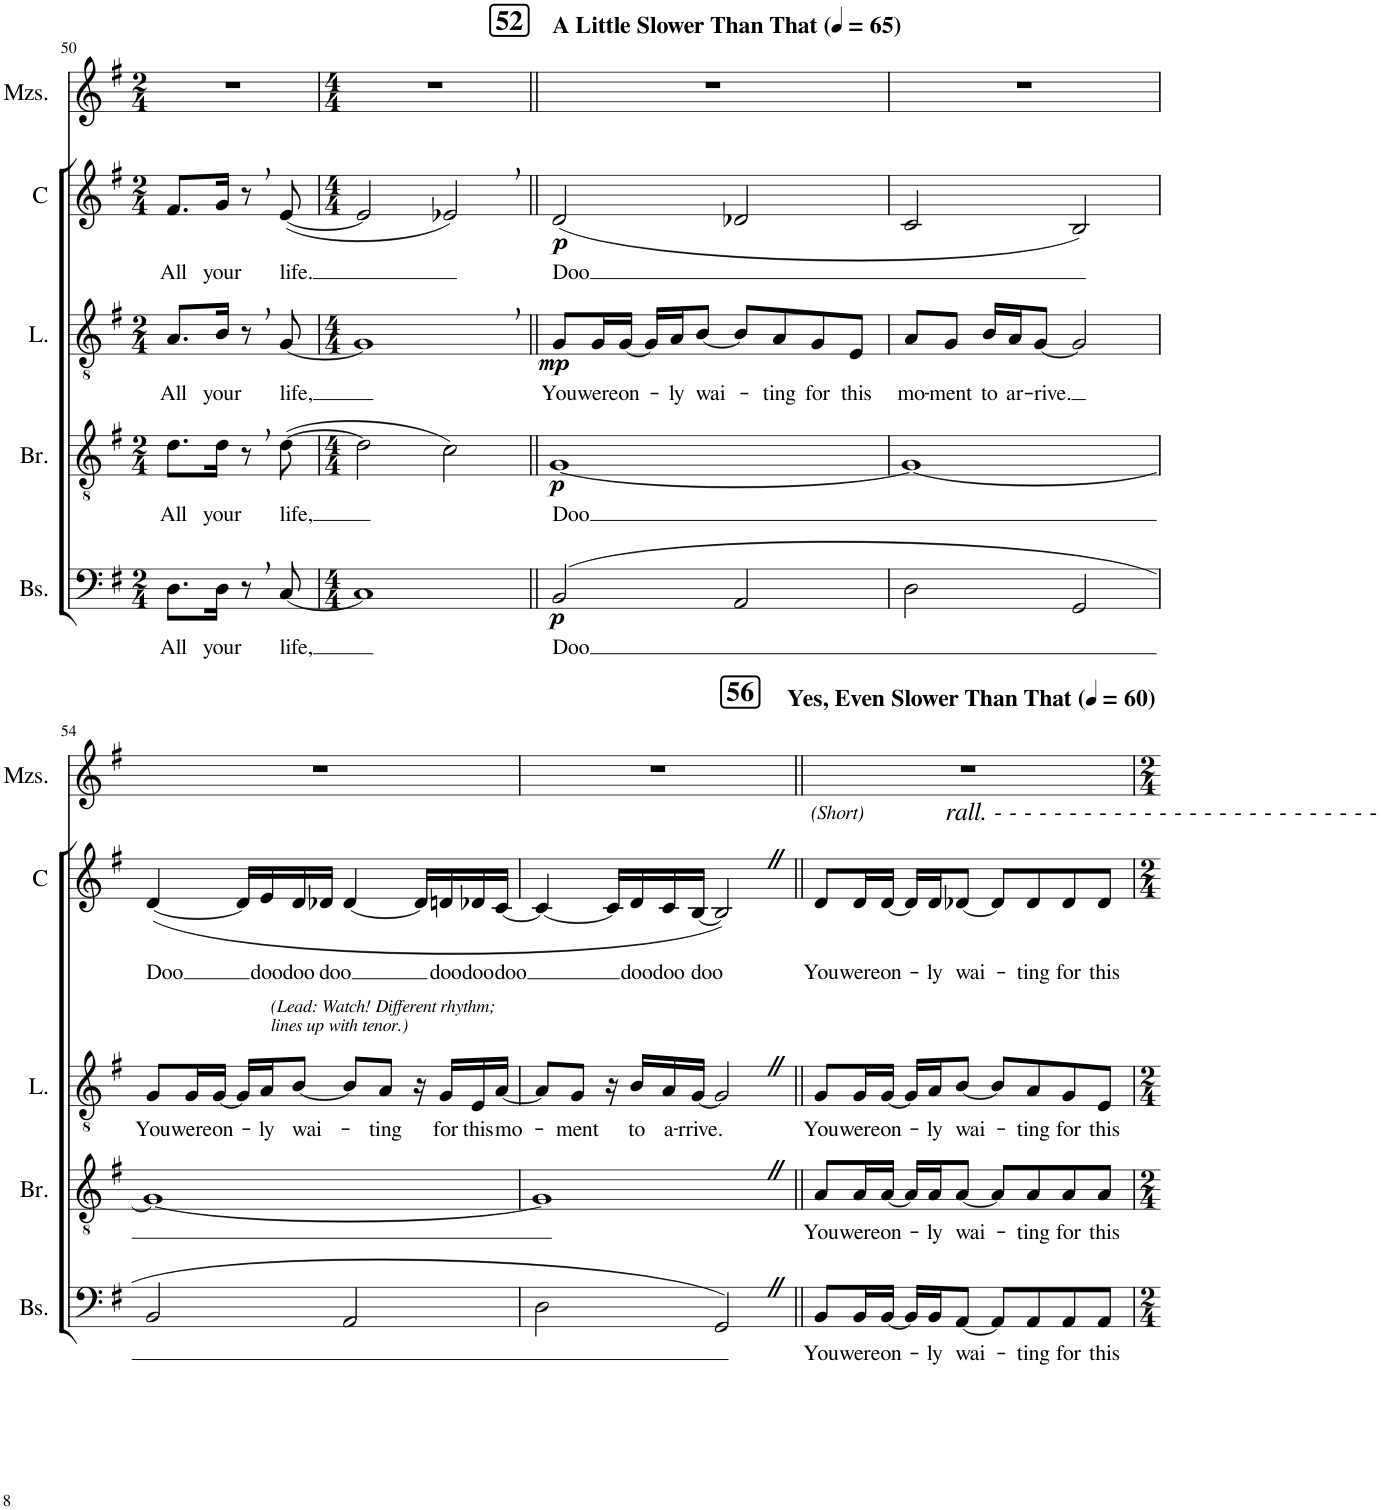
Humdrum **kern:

**kern	**text	**dynam	**kern	**text	**dynam	**kern	**text	**dynam	**kern	**text	**dynam	**kern
*part5	*part5	*part5	*part4	*part4	*part4	*part3	*part3	*part3	*part2	*part2	*part2	*part1
*staff5	*staff5	*staff5	*staff4	*staff4	*staff4	*staff3	*staff3	*staff3	*staff2	*staff2	*staff2	*staff1
*I"Bass	*	*	*I"Baritone	*	*	*I"Lead	*	*	*I"Contralto	*	*	*I"Mezzo-soprano
*I'Bs.	*	*	*I'Br.	*	*	*I'L.	*	*	*I'C	*	*	*I'Mzs.
!!LO:PB:g=z
*clefF4	*	*	*clefGv2	*	*	*clefGv2	*	*	*clefG2	*	*	*clefG2
*k[f#]	*	*	*k[f#]	*	*	*k[f#]	*	*	*k[f#]	*	*	*k[f#]
*M2/4	*	*	*M2/4	*	*	*M2/4	*	*	*M2/4	*	*	*M2/4
=50	=50	=50	=50	=50	=50	=50	=50	=50	=50	=50	=50	=50
!	!LO:LY:b	!	!	!LO:LY:b	!	!	!LO:LY:b	!	!	!LO:LY:b	!	!
8.D\L	All	.	8.d\L	All	.	8.A/L	All	.	8.f#/L	All	.	2r
!	!LO:LY:b	!	!	!LO:LY:b	!	!	!LO:LY:b	!	!	!LO:LY:b	!	!
16D\Jk	your	.	16d\Jk	your	.	16B/Jk	your	.	16g/Jk	your	.	.
8r	.	.	8r	.	.	8r	.	.	8r	.	.	.
!	!LO:LY:b	!	!	!LO:LY:b	!	!	!LO:LY:b	!	!	!LO:LY:b	!	!
[8C/	life,	.	([8d\	life,	.	[8G/	life,	.	([8e/	life.	.	.
=51	=51	=51	=51	=51	=51	=51	=51	=51	=51	=51	=51	=51
*M4/4	*	*	*M4/4	*	*	*M4/4	*	*	*M4/4	*	*	*M4/4
1C]	.	.	2d\]	.	.	1G,]	.	.	2e/]	.	.	1r
.	.	.	2c\)	.	.	.	.	.	2e-X,/)	.	.	.
=52||	=52||	=52||	=52||	=52||	=52||	=52||	=52||	=52||	=52||	=52||	=52||	=52||
!!LO:REH:place=s1:a:B:cj:fs=14:t=52
*	*	*	*	*	*	*	*	*	*	*	*	*MM65
!	!	!	!	!	!	!	!	!	!	!	!	!LO:TX:a:B:t=A Little Slower Than That
!	!LO:LY:b	!LO:DY:b	!	!LO:LY:b	!LO:DY:b	!	!LO:LY:b	!LO:DY:b	!	!LO:LY:b	!LO:DY:b	!
(2BB/	Doo	p	[1G	Doo	p	8G/L	You	mp	(2d/	Doo	p	1r
!	!	!	!	!	!	!	!LO:LY:b	!	!	!	!	!
.	.	.	.	.	.	16G/L	were	.	.	.	.	.
!	!	!	!	!	!	!	!LO:LY:b	!	!	!	!	!
.	.	.	.	.	.	[16G/JJ	on-	.	.	.	.	.
.	.	.	.	.	.	16G/LL]	.	.	.	.	.	.
!	!	!	!	!	!	!	!LO:LY:b	!	!	!	!	!
.	.	.	.	.	.	16A/J	-ly	.	.	.	.	.
!	!	!	!	!	!	!	!LO:LY:b	!	!	!	!	!
.	.	.	.	.	.	[8B/J	wai-	.	.	.	.	.
2AA/	.	.	.	.	.	8B/L]	.	.	2d-X/	.	.	.
!	!	!	!	!	!	!	!LO:LY:b	!	!	!	!	!
.	.	.	.	.	.	8A/	-ting	.	.	.	.	.
!	!	!	!	!	!	!	!LO:LY:b	!	!	!	!	!
.	.	.	.	.	.	8G/	for	.	.	.	.	.
!	!	!	!	!	!	!	!LO:LY:b	!	!	!	!	!
.	.	.	.	.	.	8E/J	this	.	.	.	.	.
=53	=53	=53	=53	=53	=53	=53	=53	=53	=53	=53	=53	=53
!	!	!	!	!	!	!	!LO:LY:b	!	!	!	!	!
2D\	.	.	1G_	.	.	8A/L	mo-	.	2c/	.	.	1r
!	!	!	!	!	!	!	!LO:LY:b	!	!	!	!	!
.	.	.	.	.	.	8G/J	-ment	.	.	.	.	.
!	!	!	!	!	!	!	!LO:LY:b	!	!	!	!	!
.	.	.	.	.	.	16B/LL	to	.	.	.	.	.
!	!	!	!	!	!	!	!LO:LY:b	!	!	!	!	!
.	.	.	.	.	.	16A/J	ar-	.	.	.	.	.
!	!	!	!	!	!	!	!LO:LY:b	!	!	!	!	!
.	.	.	.	.	.	[8G/J	-rive.	.	.	.	.	.
2GG/	.	.	.	.	.	2G/]	.	.	2B/)	.	.	.
!!LO:LB:g=z
=54	=54	=54	=54	=54	=54	=54	=54	=54	=54	=54	=54	=54
!	!	!	!	!	!	!	!LO:LY:b	!	!	!LO:LY:b	!	!
2BB/	.	.	1G_	.	.	8G/L	You	.	([4d/	Doo	.	1r
!	!	!	!	!	!	!	!LO:LY:b	!	!	!	!	!
.	.	.	.	.	.	16G/L	were	.	.	.	.	.
!	!	!	!	!	!	!	!LO:LY:b	!	!	!	!	!
.	.	.	.	.	.	[16G/JJ	on-	.	.	.	.	.
.	.	.	.	.	.	16G/LL]	.	.	16d/LL]	.	.	.
!	!	!	!	!	!	!	!LO:LY:b	!	!	!LO:LY:b	!	!
.	.	.	.	.	.	16A/J	-ly	.	16e/	doo	.	.
!	!	!	!	!	!	!	!LO:LY:b	!	!	!LO:LY:b	!	!
.	.	.	.	.	.	[8B/J	wai-	.	16d/	doo	.	.
!	!	!	!	!	!	!	!	!	!	!LO:LY:b	!	!
.	.	.	.	.	.	.	.	.	16d-X/JJ	doo	.	.
2AA/	.	.	.	.	.	8B/L]	.	.	[4d-/	.	.	.
!	!	!	!	!	!	!	!LO:LY:b	!	!	!	!	!
.	.	.	.	.	.	8A/J	-ting	.	.	.	.	.
!	!	!	!	!	!	!LO:TX:a:i:t=(Lead&colon; Watch! Different rhythm;	!	!	!	!	!	!
!	!	!	!	!	!	!LO:TX:a:t=lines up with tenor.)	!	!	!	!	!	!
.	.	.	.	.	.	16r	.	.	16d-/LL]	.	.	.
!	!	!	!	!	!	!	!LO:LY:b	!	!	!LO:LY:b	!	!
.	.	.	.	.	.	16G/LL	for	.	16dn/	doo	.	.
!	!	!	!	!	!	!	!LO:LY:b	!	!	!LO:LY:b	!	!
.	.	.	.	.	.	16E/	this	.	16d-X/	doo	.	.
!	!	!	!	!	!	!	!LO:LY:b	!	!	!LO:LY:b	!	!
.	.	.	.	.	.	[16A/JJ	mo-	.	[16c/JJ	doo	.	.
=55	=55	=55	=55	=55	=55	=55	=55	=55	=55	=55	=55	=55
2D\	.	.	1GZ]	.	.	8A/L]	.	.	4c/_	.	.	1r
!	!	!	!	!	!	!	!LO:LY:b	!	!	!	!	!
.	.	.	.	.	.	8G/J	-ment	.	.	.	.	.
.	.	.	.	.	.	16r	.	.	16c/LL]	.	.	.
!	!	!	!	!	!	!	!LO:LY:b	!	!	!LO:LY:b	!	!
.	.	.	.	.	.	16B/LL	to	.	16d/	doo	.	.
!	!	!	!	!	!	!	!LO:LY:b	!	!	!LO:LY:b	!	!
.	.	.	.	.	.	16A/	a-	.	16c/	doo	.	.
!	!	!	!	!	!	!	!LO:LY:b	!	!	!LO:LY:b	!	!
.	.	.	.	.	.	[16G/JJ	-rrive.	.	[16B/JJ	doo	.	.
!	!	!	!	!	!	!	!	!	!LO:TX:a:i:t=(Short)	!	!	!
2GGZ/)	.	.	.	.	.	2GZ/]	.	.	2BZ/])	.	.	.
=56||	=56||	=56||	=56||	=56||	=56||	=56||	=56||	=56||	=56||	=56||	=56||	=56||
!!LO:REH:place=s1:a:B:cj:fs=14:t=56
*	*	*	*	*	*	*	*	*	*	*	*	*MM60
!	!	!	!	!	!	!	!	!	!	!	!	!LO:TX:a:B:t=Yes, Even Slower Than That
!	!LO:LY:b	!	!	!LO:LY:b	!	!	!LO:LY:b	!	!	!LO:LY:b	!	!
8BB/L	You	.	8A/L	You	.	8G/L	You	.	8d/L	You	.	1r
!	!LO:LY:b	!	!	!LO:LY:b	!	!	!LO:LY:b	!	!	!LO:LY:b	!	!
16BB/L	were	.	16A/L	were	.	16G/L	were	.	16d/L	were	.	.
!	!LO:LY:b	!	!	!LO:LY:b	!	!	!LO:LY:b	!	!	!LO:LY:b	!	!
[16BB/JJ	on-	.	[16A/JJ	on-	.	[16G/JJ	on-	.	[16d/JJ	on-	.	.
16BB/LL]	.	.	16A/LL]	.	.	16G/LL]	.	.	16d/LL]	.	.	.
!	!LO:LY:b	!	!	!LO:LY:b	!	!	!LO:LY:b	!	!	!LO:LY:b	!	!
16BB/J	-ly	.	16A/J	-ly	.	16A/J	-ly	.	16d/J	-ly	.	.
!	!LO:LY:b	!	!	!LO:LY:b	!	!	!LO:LY:b	!	!	!LO:LY:b	!	!
[8AA/J	wai-	.	[8A/J	wai-	.	[8B/J	wai-	.	[8d-X/J	wai-	.	.
8AA/L]	.	.	8A/L]	.	.	8B/L]	.	.	8d-/L]	.	.	.
!	!	!	!	!	!	!	!	!	!LO:TX:a:i:t=rall. - - - - - - - - - - - - - - - - - - - - - - - - - -	!	!	!
!	!LO:LY:b	!	!	!LO:LY:b	!	!	!LO:LY:b	!	!	!LO:LY:b	!	!
8AA/	-ting	.	8A/	-ting	.	8A/	-ting	.	8d-/	-ting	.	.
!	!LO:LY:b	!	!	!LO:LY:b	!	!	!LO:LY:b	!	!	!LO:LY:b	!	!
8AA/	for	.	8A/	for	.	8G/	for	.	8d-/	for	.	.
!	!LO:LY:b	!	!	!LO:LY:b	!	!	!LO:LY:b	!	!	!LO:LY:b	!	!
8AA/J	this	.	8A/J	this	.	8E/J	this	.	8d-/J	this	.	.
=	=	=	=	=	=	=	=	=	=	=	=	=
*-	*-	*-	*-	*-	*-	*-	*-	*-	*-	*-	*-	*-
